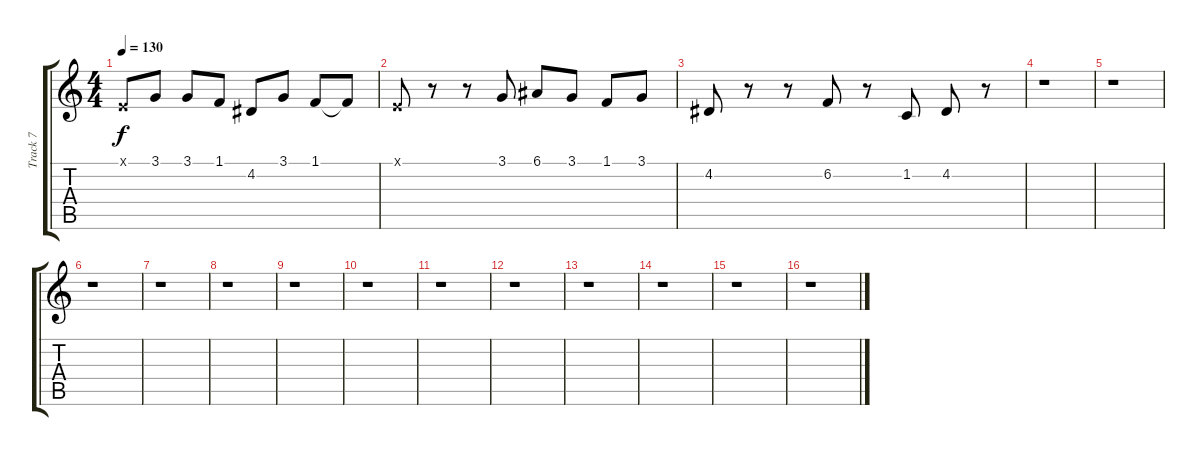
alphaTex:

\track ("Track 7" "Track 7") {instrument violin}
\staff {score tabs}
\tuning (E4 B3 G3 D3 A2 E2) {hide}
\ts (4 4)
\tempo 130
\clef g2
\ks c
0.1{x}.8{dy f} 3.1.8 3.1.8 1.1.8 4.2.8 3.1.8 1.1.8 1.1{t}.8 |
0.1{x}.8 r.8 r.8 3.1.8 6.1.8 3.1.8 1.1.8 3.1.8 |
4.2.8 r.8 r.8 6.2.8 r.8 1.2.8 4.2.8 r.8 |
r.1 |
r.1 |
r.1 |
r.1 |
r.1 |
r.1 |
r.1 |
r.1 |
r.1 |
r.1 |
r.1 |
r.1 |
r.1
